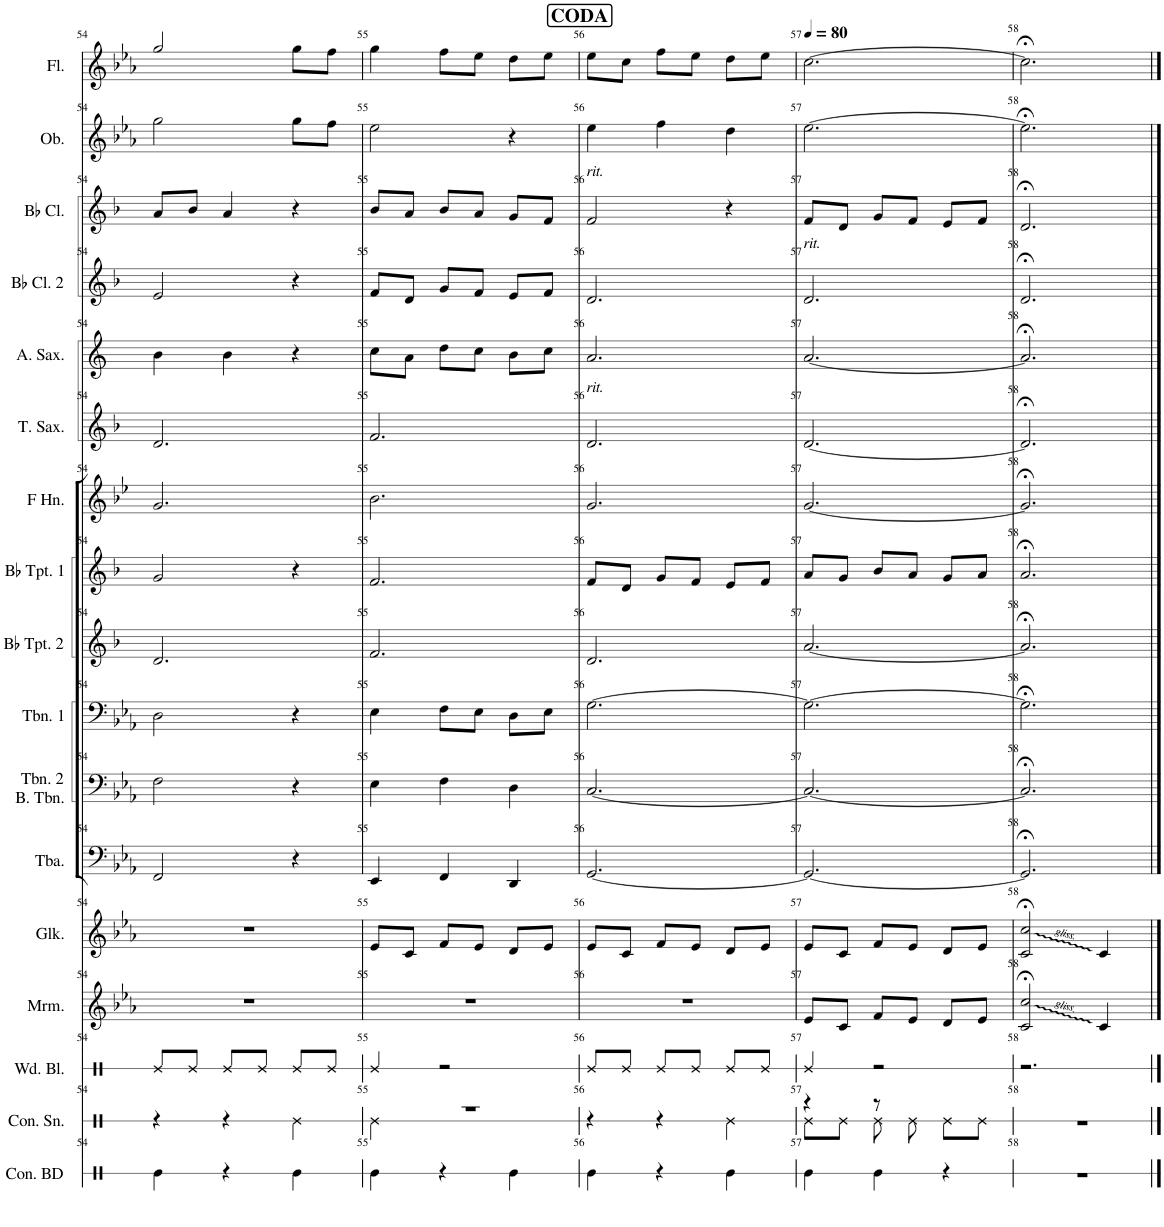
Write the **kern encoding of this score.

**kern	**kern	**kern	**kern	**kern	**kern	**kern	**kern	**kern	**kern	**kern	**kern	**kern	**kern	**kern	**kern	**kern
*part17	*part16	*part15	*part14	*part13	*part12	*part11	*part10	*part9	*part8	*part7	*part6	*part5	*part4	*part3	*part2	*part1
*staff17	*staff16	*staff15	*staff14	*staff13	*staff12	*staff11	*staff10	*staff9	*staff8	*staff7	*staff6	*staff5	*staff4	*staff3	*staff2	*staff1
*I"Concert Bass Drum	*I"Concert Snare Drum	*I"Wood Blocks	*I"Marimba	*I"Glockenspiel	*I"Tuba	*I"Trombone 2 Bass Trombone	*I"Trombone 1	*I"Bb Trumpet 2	*I"Bb Trumpet 1	*I"Horn in F	*I"Tenor Saxophone	*I"Alto Saxophone	*I"Bb Clarinet 2	*I"Bb Clarinet 1	*I"Oboe	*I"Flute
*I'Con. BD	*I'Con. Sn.	*I'Wd. Bl.	*I'Mrm.	*I'Glk.	*I'Tba.	*I'Tbn. 2 B. Tbn.	*I'Tbn. 1	*I'Bb Tpt. 2	*I'Bb Tpt. 1	*	*I'T. Sax.	*I'A. Sax.	*I'Bb Cl. 2	*I'Bb Cl.	*I'Ob.	*I'Fl.
!!LO:PB:g=z
*clefX	*clefX	*clefX	*clefG2	*clefG2	*clefF4	*clefF4	*clefF4	*clefG2	*clefG2	*clefG2	*clefG2	*clefG2	*clefG2	*clefG2	*clefG2	*clefG2
*	*	*	*	*Trd-14c-24	*	*	*	*Trd1c2	*Trd1c2	*Trd4c7	*Trd8c14	*Trd5c9	*Trd1c2	*Trd1c2	*	*
*k[b-e-a-]	*k[b-e-a-]	*k[b-e-a-]	*k[b-e-a-]	*k[b-e-a-]	*k[b-e-a-]	*k[b-e-a-]	*k[b-e-a-]	*k[b-]	*k[b-]	*k[b-e-]	*k[b-]	*k[]	*k[b-]	*k[b-]	*k[b-e-a-]	*k[b-e-a-]
*M3/4	*M3/4	*M3/4	*M3/4	*M3/4	*M3/4	*M3/4	*M3/4	*M3/4	*M3/4	*M3/4	*M3/4	*M3/4	*M3/4	*M3/4	*M3/4	*M3/4
=54	=54	=54	=54	=54	=54	=54	=54	=54	=54	=54	=54	=54	=54	=54	=54	=54
4Re\	4r	8Re/L	2.r	2.r	2FF/	2F\	2D\	2.d/	2g/	2.g/	2.d/	4b\	2e/	8a/L	2gg\	2gg/
.	.	8Re/J	.	.	.	.	.	.	.	.	.	.	.	8b-/J	.	.
4r	4r	8Re/L	.	.	.	.	.	.	.	.	.	4b\	.	4a/	.	.
.	.	8Re/J	.	.	.	.	.	.	.	.	.	.	.	.	.	.
4Re\	4Re\	8Re/L	.	.	4r	4r	4r	.	4r	.	.	4r	4r	4r	8gg\L	8gg\L
.	.	8Re/J	.	.	.	.	.	.	.	.	.	.	.	.	8ff\J	8ff\J
=55	=55	=55	=55	=55	=55	=55	=55	=55	=55	=55	=55	=55	=55	=55	=55	=55
*	*^	*	*	*	*	*	*	*	*	*	*	*	*	*	*	*
4Re\	2.r	4Re\	4Re/	2.r	8e-/L	4EE-/	4E-\	4E-\	2.f/	2.f/	2.b-\	2.f/	8cc\L	8f/L	8b-/L	2ee-\	4gg\
.	.	.	.	.	8c/J	.	.	.	.	.	.	.	8a\J	8d/J	8a/J	.	.
4r	.	2ryy	2r	.	8f/L	4FF/	4F\	8F\L	.	.	.	.	8dd\L	8g/L	8b-/L	.	8ff\L
.	.	.	.	.	8e-/J	.	.	8E-\J	.	.	.	.	8cc\J	8f/J	8a/J	.	8ee-\J
4Re\	.	.	.	.	8d/L	4DD/	4D\	8D\L	.	.	.	.	8b\L	8e/L	8g/L	4r	8dd\L
.	.	.	.	.	8e-/J	.	.	8E-\J	.	.	.	.	8cc\J	8f/J	8f/J	.	8ee-\J
*	*v	*v	*	*	*	*	*	*	*	*	*	*	*	*	*	*	*
!!LO:REH:place=s1:a:B:cj:fs=14:t=CODA
=56	=56	=56	=56	=56	=56	=56	=56	=56	=56	=56	=56	=56	=56	=56	=56	=56
!	!	!	!	!	!	!	!	!	!	!	!	!	!	!	!LO:TX:b:i:t=rit.	!
!	!	!	!	!	!	!	!	!	!	!	!	!LO:TX:b:i:t=rit.	!	!	!	!
4Re\	4r	8Re/L	2.r	8e-/L	[2.GG/	[2.C/	[2.G\	2.d/	8f/L	2.g/	2.d/	2.a/	2.d/	2f/	4ee-\	8ee-\L
.	.	8Re/J	.	8c/J	.	.	.	.	8d/J	.	.	.	.	.	.	8cc\J
4r	4r	8Re/L	.	8f/L	.	.	.	.	8g/L	.	.	.	.	.	4ff\	8ff\L
.	.	8Re/J	.	8e-/J	.	.	.	.	8f/J	.	.	.	.	.	.	8ee-\J
4Re\	4Re\	8Re/L	.	8d/L	.	.	.	.	8e/L	.	.	.	.	4r	4dd\	8dd\L
.	.	8Re/J	.	8e-/J	.	.	.	.	8f/J	.	.	.	.	.	.	8ee-\J
=57	=57	=57	=57	=57	=57	=57	=57	=57	=57	=57	=57	=57	=57	=57	=57	=57
*	*	*	*	*	*	*	*	*	*	*	*	*	*	*	*	*MM80
*	*^	*	*	*	*	*	*	*	*	*	*	*	*	*	*	*
!	!	!	!	!	!	!	!	!	!	!	!	!	!	!	!LO:TX:b:i:t=rit.	!	!
4Re\	4r	8Re\L	4Re/	8e-/L	8e-/L	2.GG/_	2.C/_	2.G\_	[2.a/	8a/L	[2.g/	[2.d/	[2.a/	2.d/	8f/L	[2.ee-\	[2.cc\
.	.	8Re\J	.	8c/J	8c/J	.	.	.	.	8g/J	.	.	.	.	8d/J	.	.
4Re\	8r	8Re\	2r	8f/L	8f/L	.	.	.	.	8b-/L	.	.	.	.	8g/L	.	.
.	8Re\	4.ryy	.	8e-/J	8e-/J	.	.	.	.	8a/J	.	.	.	.	8f/J	.	.
4r	8Re\L	.	.	8d/L	8d/L	.	.	.	.	8g/L	.	.	.	.	8e/L	.	.
.	8Re\J	.	.	8e-/J	8e-/J	.	.	.	.	8a/J	.	.	.	.	8f/J	.	.
*	*v	*v	*	*	*	*	*	*	*	*	*	*	*	*	*	*	*
=58	=58	=58	=58	=58	=58	=58	=58	=58	=58	=58	=58	=58	=58	=58	=58	=58
2.r	2.r	2.r	2c/;< 2cc/;<	2c/;< 2cc/;<	2.GG;</]	2.C;</]	2.G;<\]	2.a;</]	2.a;</	2.g;</]	2.d;</]	2.a;</]	2.d;</	2.d;</	2.ee-;<\]	2.cc;<\]
.	.	.	4c/	4c/	.	.	.	.	.	.	.	.	.	.	.	.
==	==	==	==	==	==	==	==	==	==	==	==	==	==	==	==	==
*-	*-	*-	*-	*-	*-	*-	*-	*-	*-	*-	*-	*-	*-	*-	*-	*-
